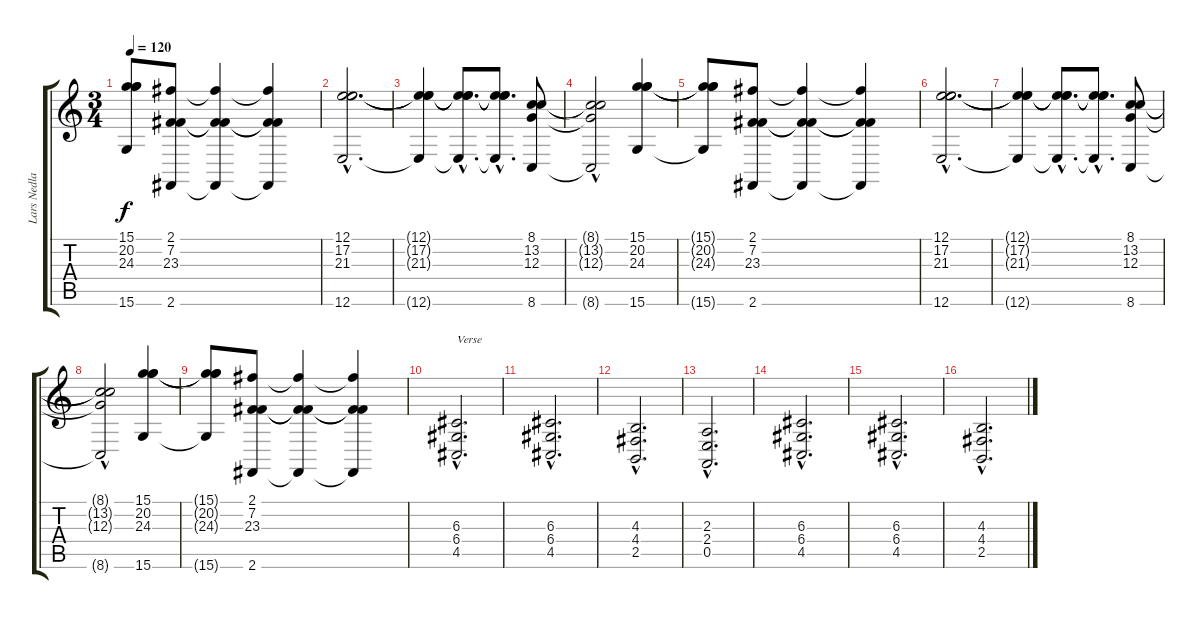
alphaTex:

\track ("Lars Nedland" "Lars Nedla") {instrument stringensemble1}
\staff {score tabs}
\tuning (E4 B3 G3 D3 A2 E2) {hide}
\ts (3 4)
\tempo 120
\clef g2
\ks c
(15.1{t} 20.2{t} 24.3{t} 15.6{t}).8{dy f} (2.1 7.2 23.3 2.6).8 (2.1{t} 7.2{t} 23.3{t} 2.6{t}).4 (2.1{t} 7.2{t} 23.3{t} 2.6{t}).4 |
(12.1{hac} 17.2{hac} 21.3{hac} 12.6{hac}).2{d} |
(12.1{t} 17.2{t} 21.3{t} 12.6{t}).4 (12.1{hac t} 17.2{hac t} 21.3{hac t} 12.6{hac t}).8{d} (12.1{hac t} 17.2{hac t} 21.3{hac t} 12.6{hac t}).8{d} (8.1 13.2 12.3 8.6).8 |
(8.1{t} 13.2{t} 12.3{hac t} 8.6{t}).2 (15.1 20.2 24.3 15.6).4 |
(15.1{t} 20.2{t} 24.3{t} 15.6{t}).8 (2.1 7.2 23.3 2.6).8 (2.1{t} 7.2{t} 23.3{t} 2.6{t}).4 (2.1{t} 7.2{t} 23.3{t} 2.6{t}).4 |
(12.1{hac} 17.2{hac} 21.3{hac} 12.6{hac}).2{d} |
(12.1{t} 17.2{t} 21.3{t} 12.6{t}).4 (12.1{hac t} 17.2{hac t} 21.3{hac t} 12.6{hac t}).8{d} (12.1{hac t} 17.2{hac t} 21.3{hac t} 12.6{hac t}).8{d} (8.1 13.2 12.3 8.6).8 |
(8.1{t} 13.2{t} 12.3{hac t} 8.6{t}).2 (15.1 20.2 24.3 15.6).4 |
(15.1{t} 20.2{t} 24.3{t} 15.6{t}).8 (2.1 7.2 23.3 2.6).8 (2.1{t} 7.2{t} 23.3{t} 2.6{t}).4 (2.1{t} 7.2{t} 23.3{t} 2.6{t}).4 |
(6.3{hac} 6.4{hac} 4.5{hac}).2{d txt "Verse"} |
(6.3{hac} 6.4{hac} 4.5{hac}).2{d} |
(4.3{hac} 4.4{hac} 2.5{hac}).2{d} |
(2.3{hac} 2.4{hac} 0.5{hac}).2{d} |
(6.3{hac} 6.4{hac} 4.5{hac}).2{d} |
(6.3{hac} 6.4{hac} 4.5{hac}).2{d} |
(4.3{hac} 4.4{hac} 2.5{hac}).2{d}
